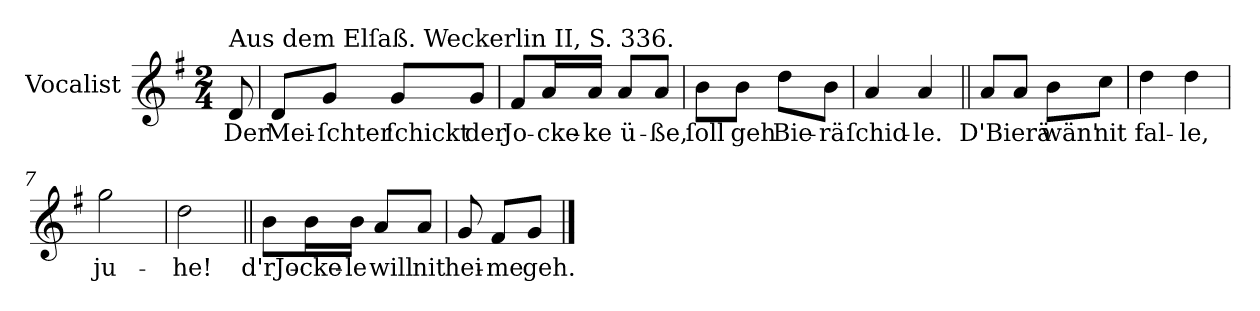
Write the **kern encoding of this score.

**kern	**text
*part1	*part1
*staff1	*staff1
*I"Vocalist	*
*k[f#]	*
*G:	*
*M2/4	*
=	=
!LO:TX:a:t=Aus dem Elſaß. Weckerlin II, S. 336.	!
8d	Der
=1	=1
8dL	Mei-
8gJ	-ſchter
8gL	ſchickt
8gJ	der
=2	=2
8f#L	Jo-
16aL	-cke-
16aJJ	-ke
8aL	ü-
8aJ	-ße,
=3	=3
8bL	ſoll
8bJ	geh
8ddL	Bie-
8bJ	-rä
=4	=4
4a	ſchid-
4a	-le.
=5||	=5||
8aL	D'Bierä
8aJ	.
8bL	wän'
8ccJ	nit
=6	=6
4dd	fal-
4dd	-le,
=7	=7
2gg	ju-
=8	=8
2dd	-he!
=9||	=9||
8bL	d'rJo-
16bL	-cke-
16bJJ	-le
8aL	will
8aJ	nit
=10	=10
8g	hei-
8f#L	-me
8gJ	geh.
==	==
*-	*-
